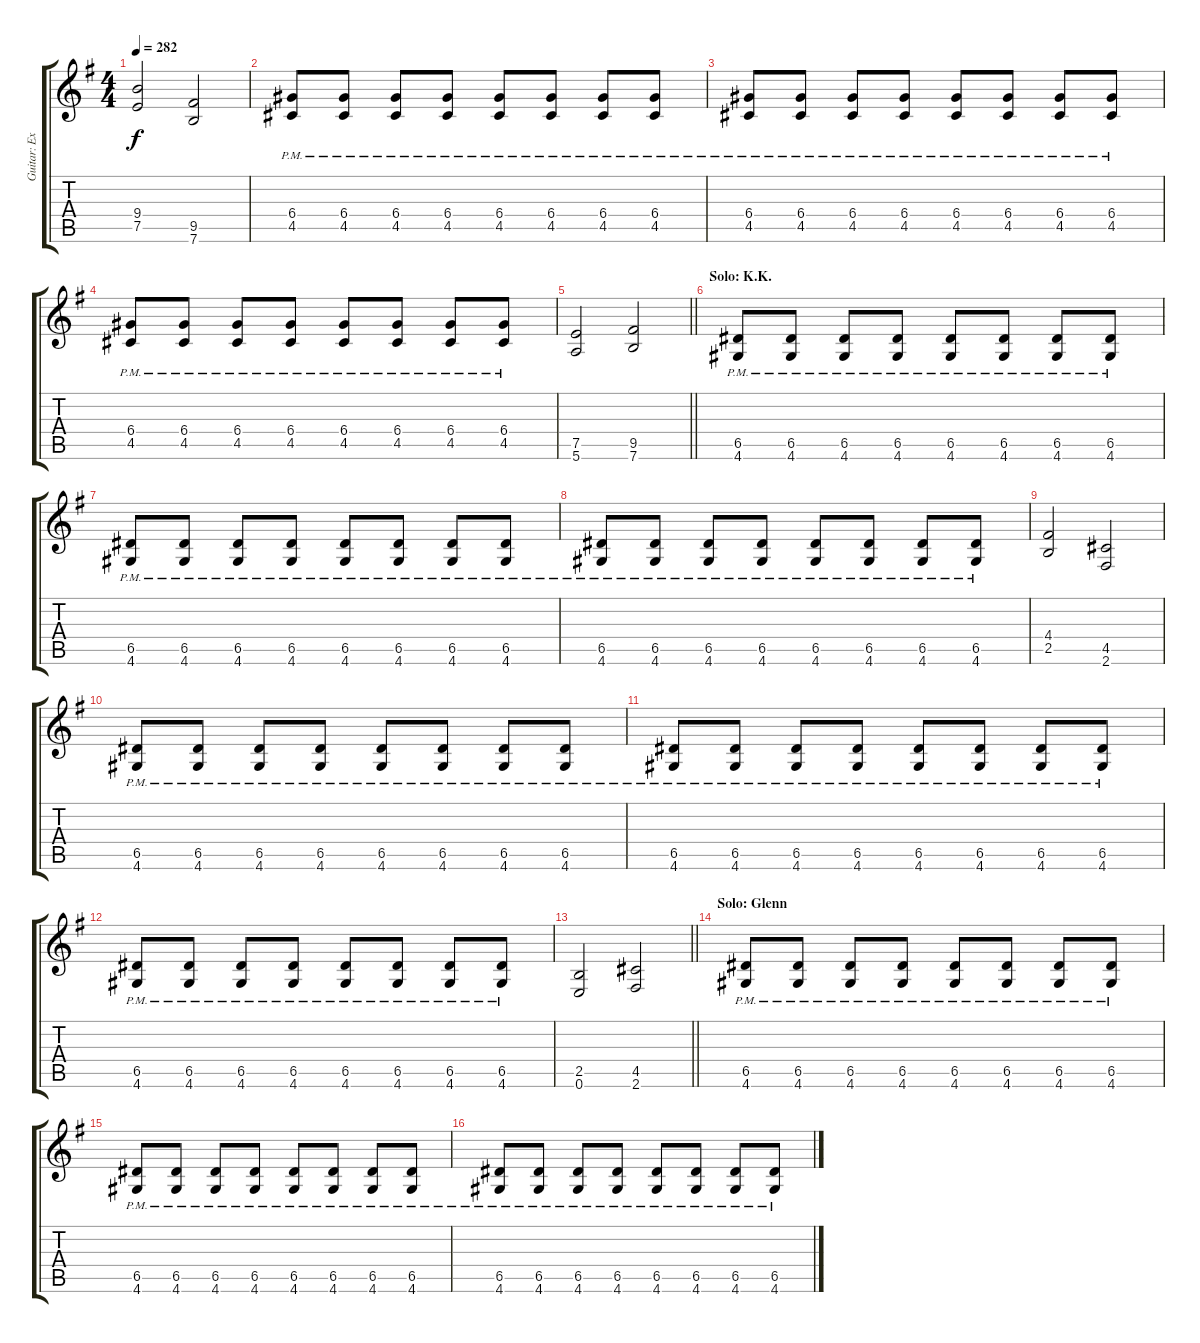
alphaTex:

\track ("Guitar: Extra" "Guitar: Ex") {instrument overdrivenguitar}
\staff {score tabs}
\tuning (E4 B3 G3 D3 A2 E2) {hide}
\ts (4 4)
\tempo 282
\clef g2
\ks g
(9.4 7.5).2{dy f} (9.5 7.6).2 |
(6.4{pm} 4.5{pm}).8 (6.4{pm} 4.5{pm}).8 (6.4{pm} 4.5{pm}).8 (6.4{pm} 4.5{pm}).8 (6.4{pm} 4.5{pm}).8 (6.4{pm} 4.5{pm}).8 (6.4{pm} 4.5{pm}).8 (6.4{pm} 4.5{pm}).8 |
(6.4{pm} 4.5{pm}).8 (6.4{pm} 4.5{pm}).8 (6.4{pm} 4.5{pm}).8 (6.4{pm} 4.5{pm}).8 (6.4{pm} 4.5{pm}).8 (6.4{pm} 4.5{pm}).8 (6.4{pm} 4.5{pm}).8 (6.4{pm} 4.5{pm}).8 |
(6.4{pm} 4.5{pm}).8 (6.4{pm} 4.5{pm}).8 (6.4{pm} 4.5{pm}).8 (6.4{pm} 4.5{pm}).8 (6.4{pm} 4.5{pm}).8 (6.4{pm} 4.5{pm}).8 (6.4{pm} 4.5{pm}).8 (6.4{pm} 4.5{pm}).8 |
\barLineRight lightlight
(7.5 5.6).2 (9.5 7.6).2 |
\section ("" "Solo: K.K.")
(6.5{pm} 4.6{pm}).8 (6.5{pm} 4.6{pm}).8 (6.5{pm} 4.6{pm}).8 (6.5{pm} 4.6{pm}).8 (6.5{pm} 4.6{pm}).8 (6.5{pm} 4.6{pm}).8 (6.5{pm} 4.6{pm}).8 (6.5{pm} 4.6{pm}).8 |
(6.5{pm} 4.6{pm}).8 (6.5{pm} 4.6{pm}).8 (6.5{pm} 4.6{pm}).8 (6.5{pm} 4.6{pm}).8 (6.5{pm} 4.6{pm}).8 (6.5{pm} 4.6{pm}).8 (6.5{pm} 4.6{pm}).8 (6.5{pm} 4.6{pm}).8 |
(6.5{pm} 4.6{pm}).8 (6.5{pm} 4.6{pm}).8 (6.5{pm} 4.6{pm}).8 (6.5{pm} 4.6{pm}).8 (6.5{pm} 4.6{pm}).8 (6.5{pm} 4.6{pm}).8 (6.5{pm} 4.6{pm}).8 (6.5{pm} 4.6{pm}).8 |
(4.4 2.5).2 (4.5 2.6).2 |
(6.5{pm} 4.6{pm}).8 (6.5{pm} 4.6{pm}).8 (6.5{pm} 4.6{pm}).8 (6.5{pm} 4.6{pm}).8 (6.5{pm} 4.6{pm}).8 (6.5{pm} 4.6{pm}).8 (6.5{pm} 4.6{pm}).8 (6.5{pm} 4.6{pm}).8 |
(6.5{pm} 4.6{pm}).8 (6.5{pm} 4.6{pm}).8 (6.5{pm} 4.6{pm}).8 (6.5{pm} 4.6{pm}).8 (6.5{pm} 4.6{pm}).8 (6.5{pm} 4.6{pm}).8 (6.5{pm} 4.6{pm}).8 (6.5{pm} 4.6{pm}).8 |
(6.5{pm} 4.6{pm}).8 (6.5{pm} 4.6{pm}).8 (6.5{pm} 4.6{pm}).8 (6.5{pm} 4.6{pm}).8 (6.5{pm} 4.6{pm}).8 (6.5{pm} 4.6{pm}).8 (6.5{pm} 4.6{pm}).8 (6.5{pm} 4.6{pm}).8 |
\barLineRight lightlight
(2.5 0.6).2 (4.5 2.6).2 |
\section ("" "Solo: Glenn")
(6.5{pm} 4.6{pm}).8 (6.5{pm} 4.6{pm}).8 (6.5{pm} 4.6{pm}).8 (6.5{pm} 4.6{pm}).8 (6.5{pm} 4.6{pm}).8 (6.5{pm} 4.6{pm}).8 (6.5{pm} 4.6{pm}).8 (6.5{pm} 4.6{pm}).8 |
(6.5{pm} 4.6{pm}).8 (6.5{pm} 4.6{pm}).8 (6.5{pm} 4.6{pm}).8 (6.5{pm} 4.6{pm}).8 (6.5{pm} 4.6{pm}).8 (6.5{pm} 4.6{pm}).8 (6.5{pm} 4.6{pm}).8 (6.5{pm} 4.6{pm}).8 |
(6.5{pm} 4.6{pm}).8 (6.5{pm} 4.6{pm}).8 (6.5{pm} 4.6{pm}).8 (6.5{pm} 4.6{pm}).8 (6.5{pm} 4.6{pm}).8 (6.5{pm} 4.6{pm}).8 (6.5{pm} 4.6{pm}).8 (6.5{pm} 4.6{pm}).8
